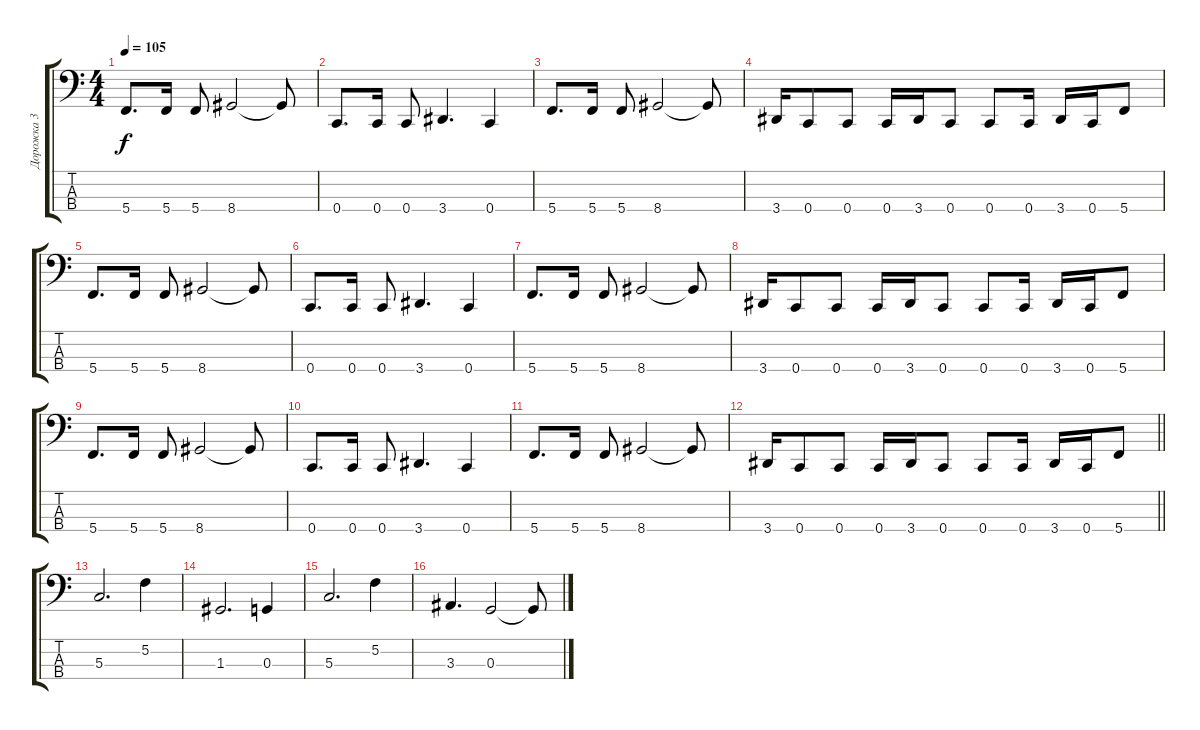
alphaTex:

\track ("Дорожка 3" "Дорожка 3") {instrument electricbassfinger}
\staff {score tabs}
\tuning (F2 C2 G1 C1) {hide}
\ts (4 4)
\tempo 105
\clef f4
\ks c
5.4.8{d dy f} 5.4.16 5.4.8 8.4.2 8.4{t}.8 |
0.4.8{d} 0.4.16 0.4.8 3.4.4{d} 0.4.4 |
5.4.8{d} 5.4.16 5.4.8 8.4.2 8.4{t}.8 |
3.4.16 0.4.8 0.4.8 0.4.16 3.4.16 0.4.8 0.4.8 0.4.16 3.4.16 0.4.16 5.4.8 |
5.4.8{d} 5.4.16 5.4.8 8.4.2 8.4{t}.8 |
0.4.8{d} 0.4.16 0.4.8 3.4.4{d} 0.4.4 |
5.4.8{d} 5.4.16 5.4.8 8.4.2 8.4{t}.8 |
3.4.16 0.4.8 0.4.8 0.4.16 3.4.16 0.4.8 0.4.8 0.4.16 3.4.16 0.4.16 5.4.8 |
5.4.8{d} 5.4.16 5.4.8 8.4.2 8.4{t}.8 |
0.4.8{d} 0.4.16 0.4.8 3.4.4{d} 0.4.4 |
5.4.8{d} 5.4.16 5.4.8 8.4.2 8.4{t}.8 |
\barLineRight lightlight
3.4.16 0.4.8 0.4.8 0.4.16 3.4.16 0.4.8 0.4.8 0.4.16 3.4.16 0.4.16 5.4.8 |
5.3.2{d} 5.2.4 |
1.3.2{d} 0.3.4 |
5.3.2{d} 5.2.4 |
3.3.4{d} 0.3.2 0.3{t}.8
